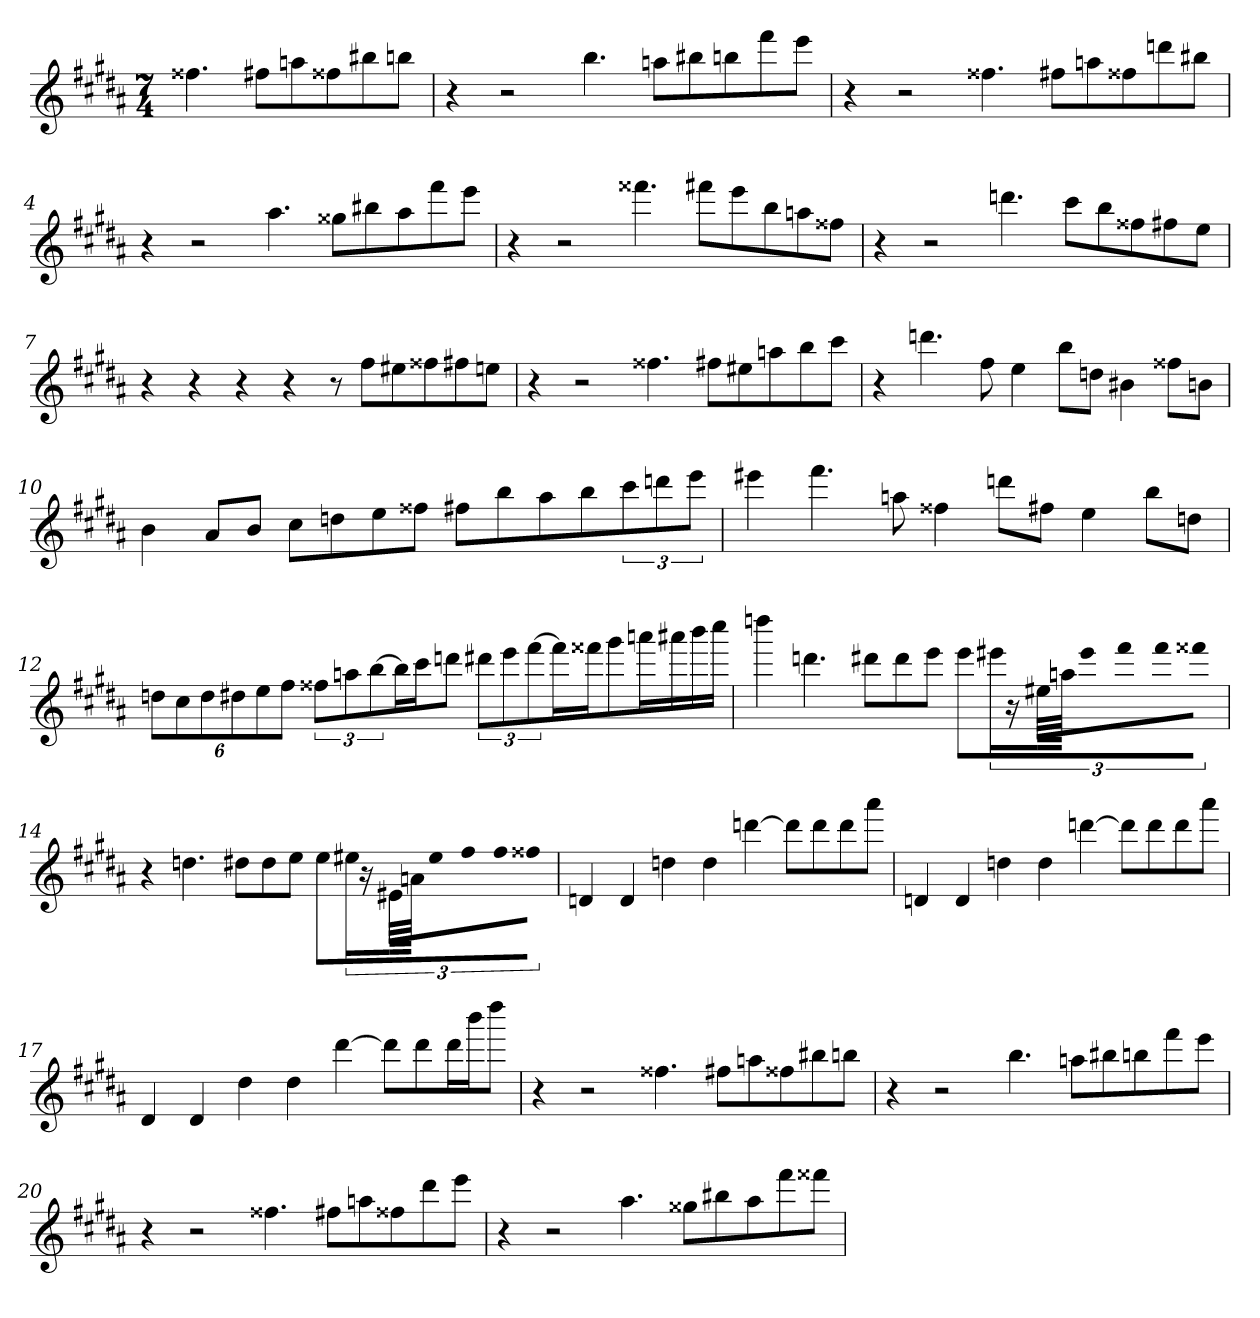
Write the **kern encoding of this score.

**kern
*part1
*staff1
*clefG2
*k[f#c#g#d#a#]
*B:
*M7/4
=
4.ff##X
8ff#X\L
8aan\
8ff##X\
8bb#X\
8bbn\J
=2
4r
2r
4.bb
8aan\L
8bb#X\
8bbn\
8fff#\
8eee\J
=3
4r
2r
4.ff##X
8ff#X\L
8aan\
8ff##X\
8dddn\
8bb#X\J
=4
4r
2r
4.aa#
8gg##X\L
8bb#X\
8aa#\
8fff#\
8eee\J
=5
4r
2r
4.fff##X
8fff#X\L
8eee\
8bb\
8aan\
8ff##X\J
=6
4r
2r
4.dddn
8ccc#\L
8bb\
8ff##X\
8ff#X\
8ee\J
=7
4r
4r
4r
4r
8r
8ff#\L
8ee#X\
8ff##X\
8ff#X\
8een\J
=8
4r
2r
4.ff##X
8ff#X\L
8ee#X\
8aan\
8bb\
8ccc#\J
=9
4r
4.dddn
8ff#
4ee
8bb\L
8ddn\J
4b#X
8ff##X\L
8bn\J
=10
4b
8a#/L
8b/J
8cc#\L
8ddn\
8ee\
8ff##X\J
8ff#X\L
8bb\
8aa#\
8bb\
12ccc#\
12dddn\
12eee\J
=11
4eee#X
4.fff#
8aan
4ff##X
8dddn\L
8ff#X\J
4ee
8bb\L
8ddn\J
=12
12ddn\L
12cc#\
12dd\
12dd#X\
12ee\
12ff#\J
12ff##X\L
12aan\
[12bb\
16bb\L]
16ccc#\J
8dddn\J
12ddd#X\L
12eee\
[12fff#\
16fff#\L]
16fff##X\J
8ggg#\
16aaan\L
16aaa#X\
16bbb\
16cccc#\JJ
=13
4ddddn
4.dddn
8ddd#X\L
8ddd#\
8eee\J
8eee\L
24eee#X\Jk
24r
48ee#X\LLL
48aan\JJ
8eee#\
8fff#\
8fff#\
8fff##X\J
=14
4r
4.ddn
8dd#X\L
8dd#\
8ee\J
8ee\L
24ee#X\Jk
24r
48e#X\LLL
48an\JJ
8ee#\
8ff#\
8ff#\
8ff##X\J
=15
4dn
4d
4ddn
4dd
[4dddn
8ddd\L]
8ddd\
8ddd\
8aaa#\J
=16
4dn
4d
4ddn
4dd
[4dddn
8ddd\L]
8ddd\
8ddd\
8aaa#\J
=17
4d#
4d#
4dd#
4dd#
[4ddd#
8ddd#\L]
8ddd#\
16ddd#\L
16bbb\J
8dddd#\J
=18
4r
2r
4.ff##X
8ff#X\L
8aan\
8ff##X\
8bb#X\
8bbn\J
=19
4r
2r
4.bb
8aan\L
8bb#X\
8bbn\
8fff#\
8eee\J
=20
4r
2r
4.ff##X
8ff#X\L
8aan\
8ff##X\
8ddd#\
8eee\J
=21
4r
2r
4.aa#
8gg##X\L
8bb#X\
8aa#\
8fff#\
8fff##X\J
=
*-
